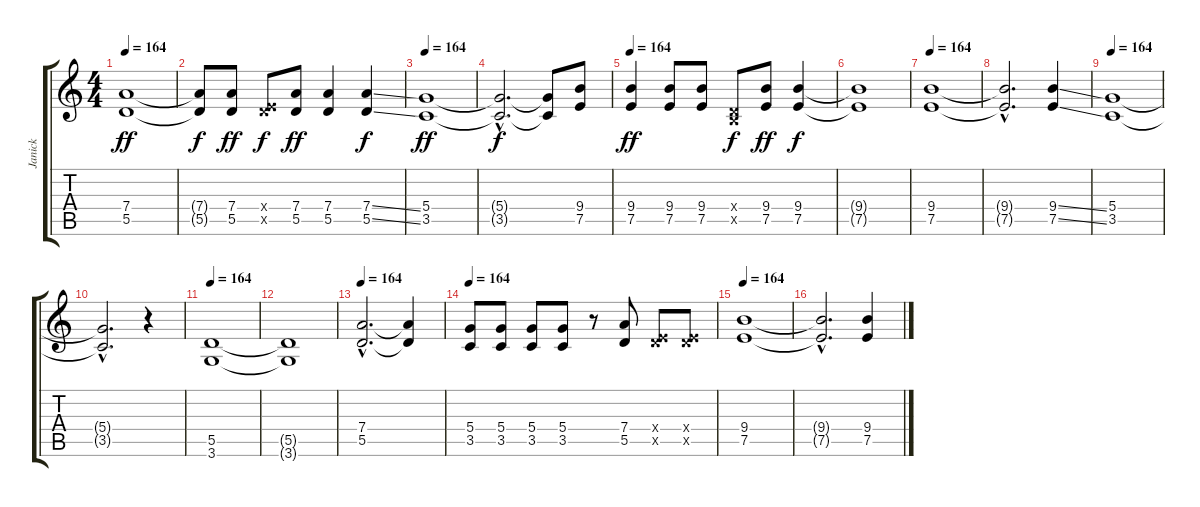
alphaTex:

\track ("Janick" "Janick") {instrument overdrivenguitar}
\staff {score tabs}
\tuning (E4 B3 G3 D3 A2 E2) {hide}
\ts (4 4)
\tempo 164
\clef g2
\ks c
(7.4 5.5).1{dy ff} |
(7.4{t} 5.5{t}).8{dy f} (7.4 5.5).8{dy ff} (0.4{x} 7.5{x}).8{dy f} (7.4 5.5).8{dy ff} (7.4 5.5).4 (7.4{ss} 5.5{ss}).4{dy f} |
\tempo 164
(5.4 3.5).1{dy ff} |
(5.4{hac t} 3.5{hac t}).2{d dy f} (5.4{t} 3.5{t}).8 (9.4 7.5).8 |
\tempo 164
(9.4 7.5).4{dy ff} (9.4 7.5).8 (9.4 7.5).8 (0.4{x} 2.5{x}).8{dy f} (9.4 7.5).8{dy ff} (9.4 7.5).4{dy f} |
(9.4{t} 7.5{t}).1 |
\tempo 164
(9.4 7.5).1 |
(9.4{hac t} 7.5{hac t}).2{d} (9.4{ss} 7.5{ss}).4 |
\tempo 164
(5.4 3.5).1 |
(5.4{hac t} 3.5{hac t}).2{d} r.4 |
\tempo 164
(5.5 3.6).1 |
(5.5{t} 3.6{t}).1 |
\tempo 164
(7.4{hac} 5.5{hac}).2{d} (7.4{t} 5.5{t}).4 |
\tempo 164
(5.4 3.5).8 (5.4 3.5).8 (5.4 3.5).8 (5.4 3.5).8 r.8 (7.4 5.5).8 (0.4{x} 7.5{x}).8 (0.4{x} 7.5{x}).8 |
\tempo 164
(9.4 7.5).1 |
(9.4{hac t} 7.5{hac t}).2{d} (9.4{ss} 7.5{ss}).4
